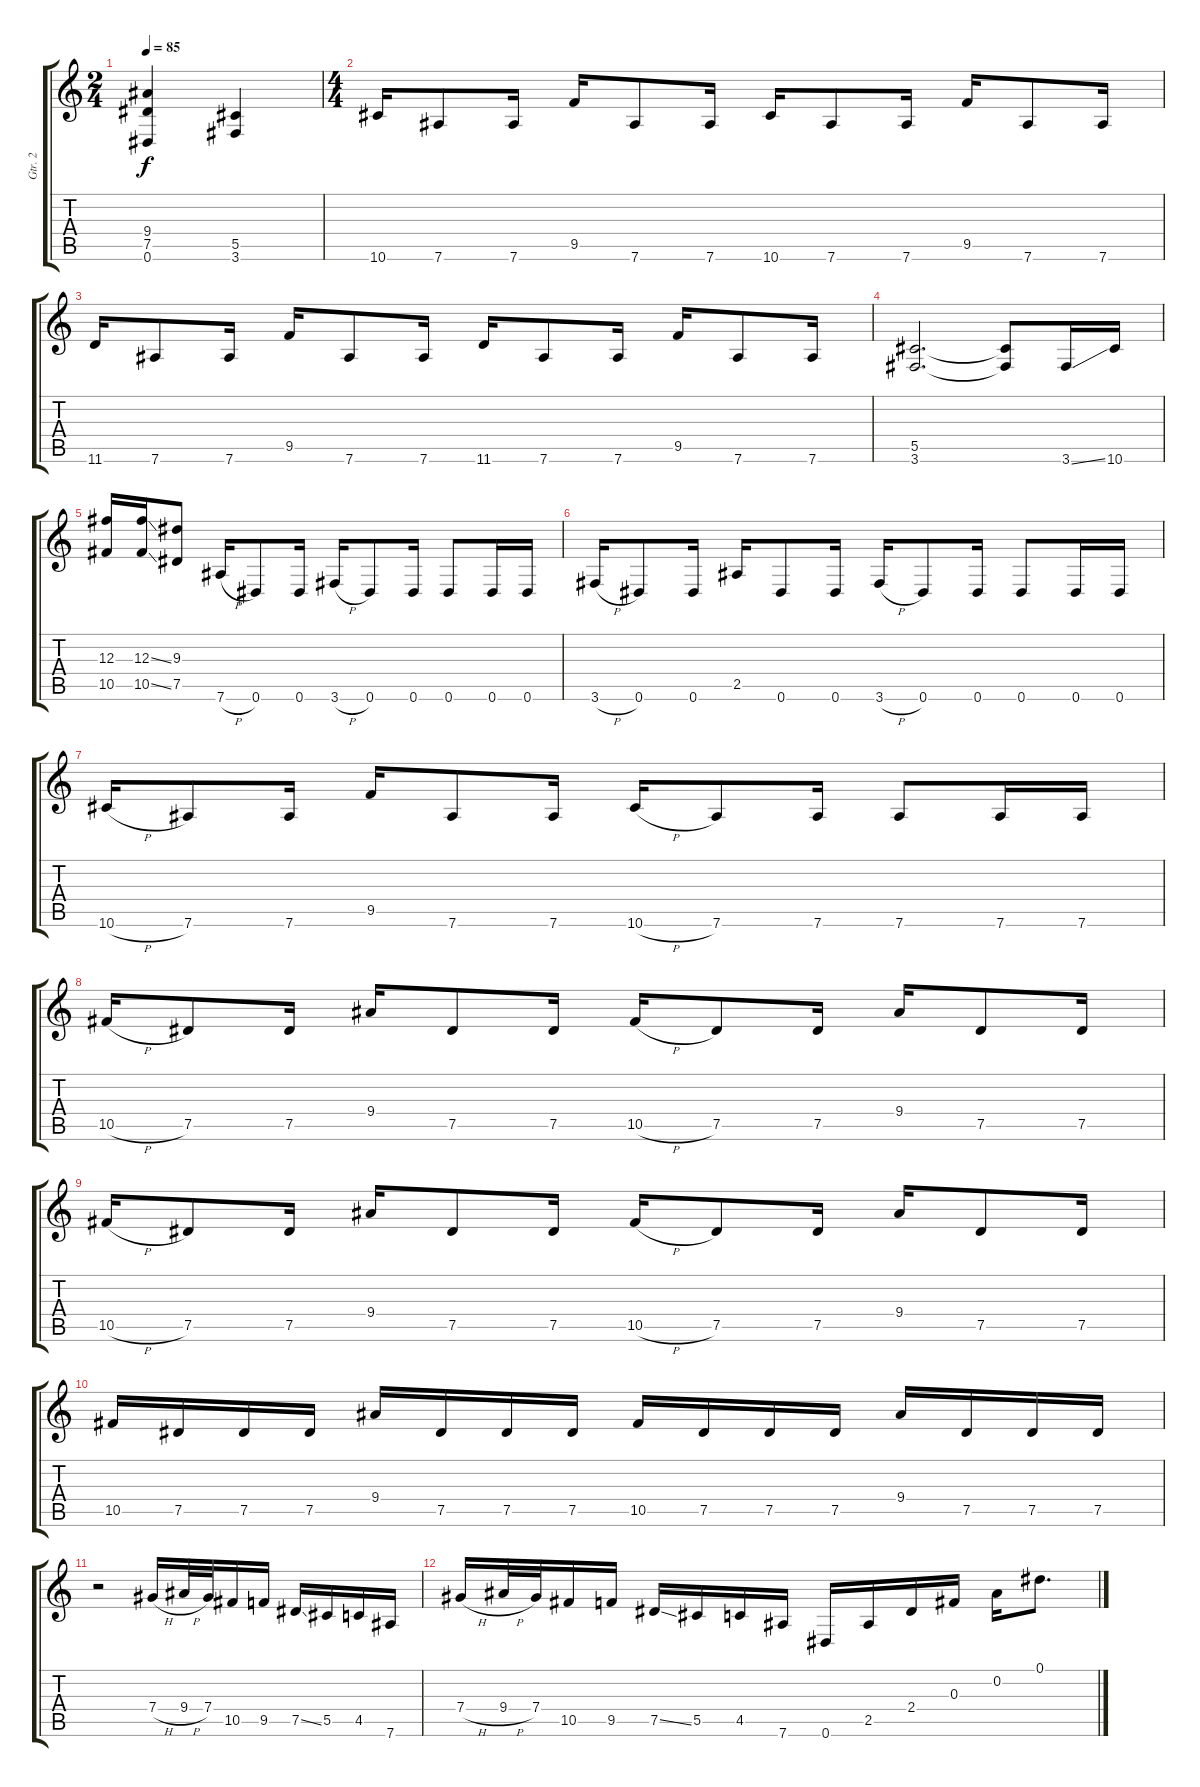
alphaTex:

\track ("Gtr. 2" "Gtr. 2") {instrument distortionguitar}
\staff {score tabs}
\tuning (Eb4 Bb3 Gb3 Db3 Ab2 Eb2) {hide}
\ts (2 4)
\tempo 85
\clef g2
\ks c
(9.4 7.5 0.6).4{dy f} (5.5 3.6).4 |
\ts (4 4)
10.6.16 7.6.8 7.6.16 9.5.16 7.6.8 7.6.16 10.6.16 7.6.8 7.6.16 9.5.16 7.6.8 7.6.16 |
11.6.16 7.6.8 7.6.16 9.5.16 7.6.8 7.6.16 11.6.16 7.6.8 7.6.16 9.5.16 7.6.8 7.6.16 |
(5.5 3.6).2{d} (5.5{t} 3.6{t}).8 3.6{ss}.16 10.6.16 |
(12.3 10.5).16 (12.3{ss} 10.5{ss}).16 (9.3 7.5).8 7.6{h}.16 0.6.8 0.6.16 3.6{h}.16 0.6.8 0.6.16 0.6.8 0.6.16 0.6.16 |
3.6{h}.16 0.6.8 0.6.16 2.5.16 0.6.8 0.6.16 3.6{h}.16 0.6.8 0.6.16 0.6.8 0.6.16 0.6.16 |
10.6{h}.16 7.6.8 7.6.16 9.5.16 7.6.8 7.6.16 10.6{h}.16 7.6.8 7.6.16 7.6.8 7.6.16 7.6.16 |
10.5{h}.16 7.5.8 7.5.16 9.4.16 7.5.8 7.5.16 10.5{h}.16 7.5.8 7.5.16 9.4.16 7.5.8 7.5.16 |
10.5{h}.16 7.5.8 7.5.16 9.4.16 7.5.8 7.5.16 10.5{h}.16 7.5.8 7.5.16 9.4.16 7.5.8 7.5.16 |
10.5.16 7.5.16 7.5.16 7.5.16 9.4.16 7.5.16 7.5.16 7.5.16 10.5.16 7.5.16 7.5.16 7.5.16 9.4.16 7.5.16 7.5.16 7.5.16 |
r.2 7.4{h}.16 9.4{h}.32 7.4.32 10.5.16 9.5.16 7.5{ss}.16 5.5.16 4.5.16 7.6.16 |
7.4{h}.16 9.4{h}.32 7.4.32 10.5.16 9.5.16 7.5{ss}.16 5.5.16 4.5.16 7.6.16 0.6.16 2.5.16 2.4.16 0.3.16 0.2.16 0.1.8{d}
